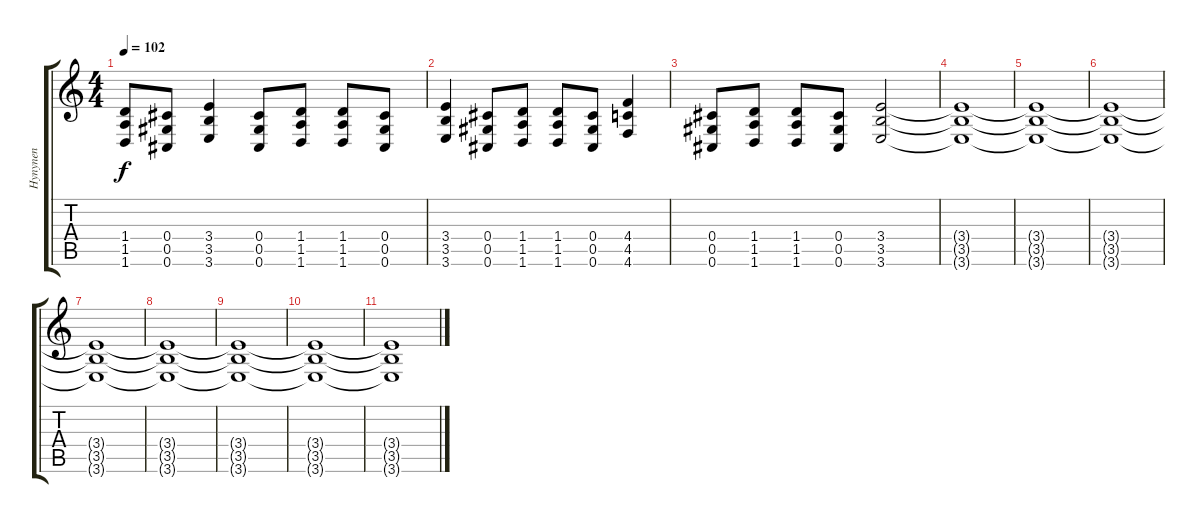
\track ("Hynynen" "Hynynen") {instrument distortionguitar}
\staff {score tabs}
\tuning (Eb4 Bb3 Gb3 Db3 Ab2 Db2) {hide}
\ts (4 4)
\tempo 102
\clef g2
\ks c
(1.4 1.5 1.6).8{dy f} (0.4 0.5 0.6).8 (3.4 3.5 3.6).4 (0.4 0.5 0.6).8 (1.4 1.5 1.6).8 (1.4 1.5 1.6).8 (0.4 0.5 0.6).8 |
(3.4 3.5 3.6).4 (0.4 0.5 0.6).8 (1.4 1.5 1.6).8 (1.4 1.5 1.6).8 (0.4 0.5 0.6).8 (4.4 4.5 4.6).4 |
(0.4 0.5 0.6).8 (1.4 1.5 1.6).8 (1.4 1.5 1.6).8 (0.4 0.5 0.6).8 (3.4 3.5 3.6).2{volume 10} |
(3.4{t} 3.5{t} 3.6{t}).1 |
(3.4{t} 3.5{t} 3.6{t}).1 |
(3.4{t} 3.5{t} 3.6{t}).1 |
(3.4{t} 3.5{t} 3.6{t}).1{volume 2} |
(3.4{t} 3.5{t} 3.6{t}).1 |
(3.4{t} 3.5{t} 3.6{t}).1 |
(3.4{t} 3.5{t} 3.6{t}).1 |
(3.4{t} 3.5{t} 3.6{t}).1{volume 0}
